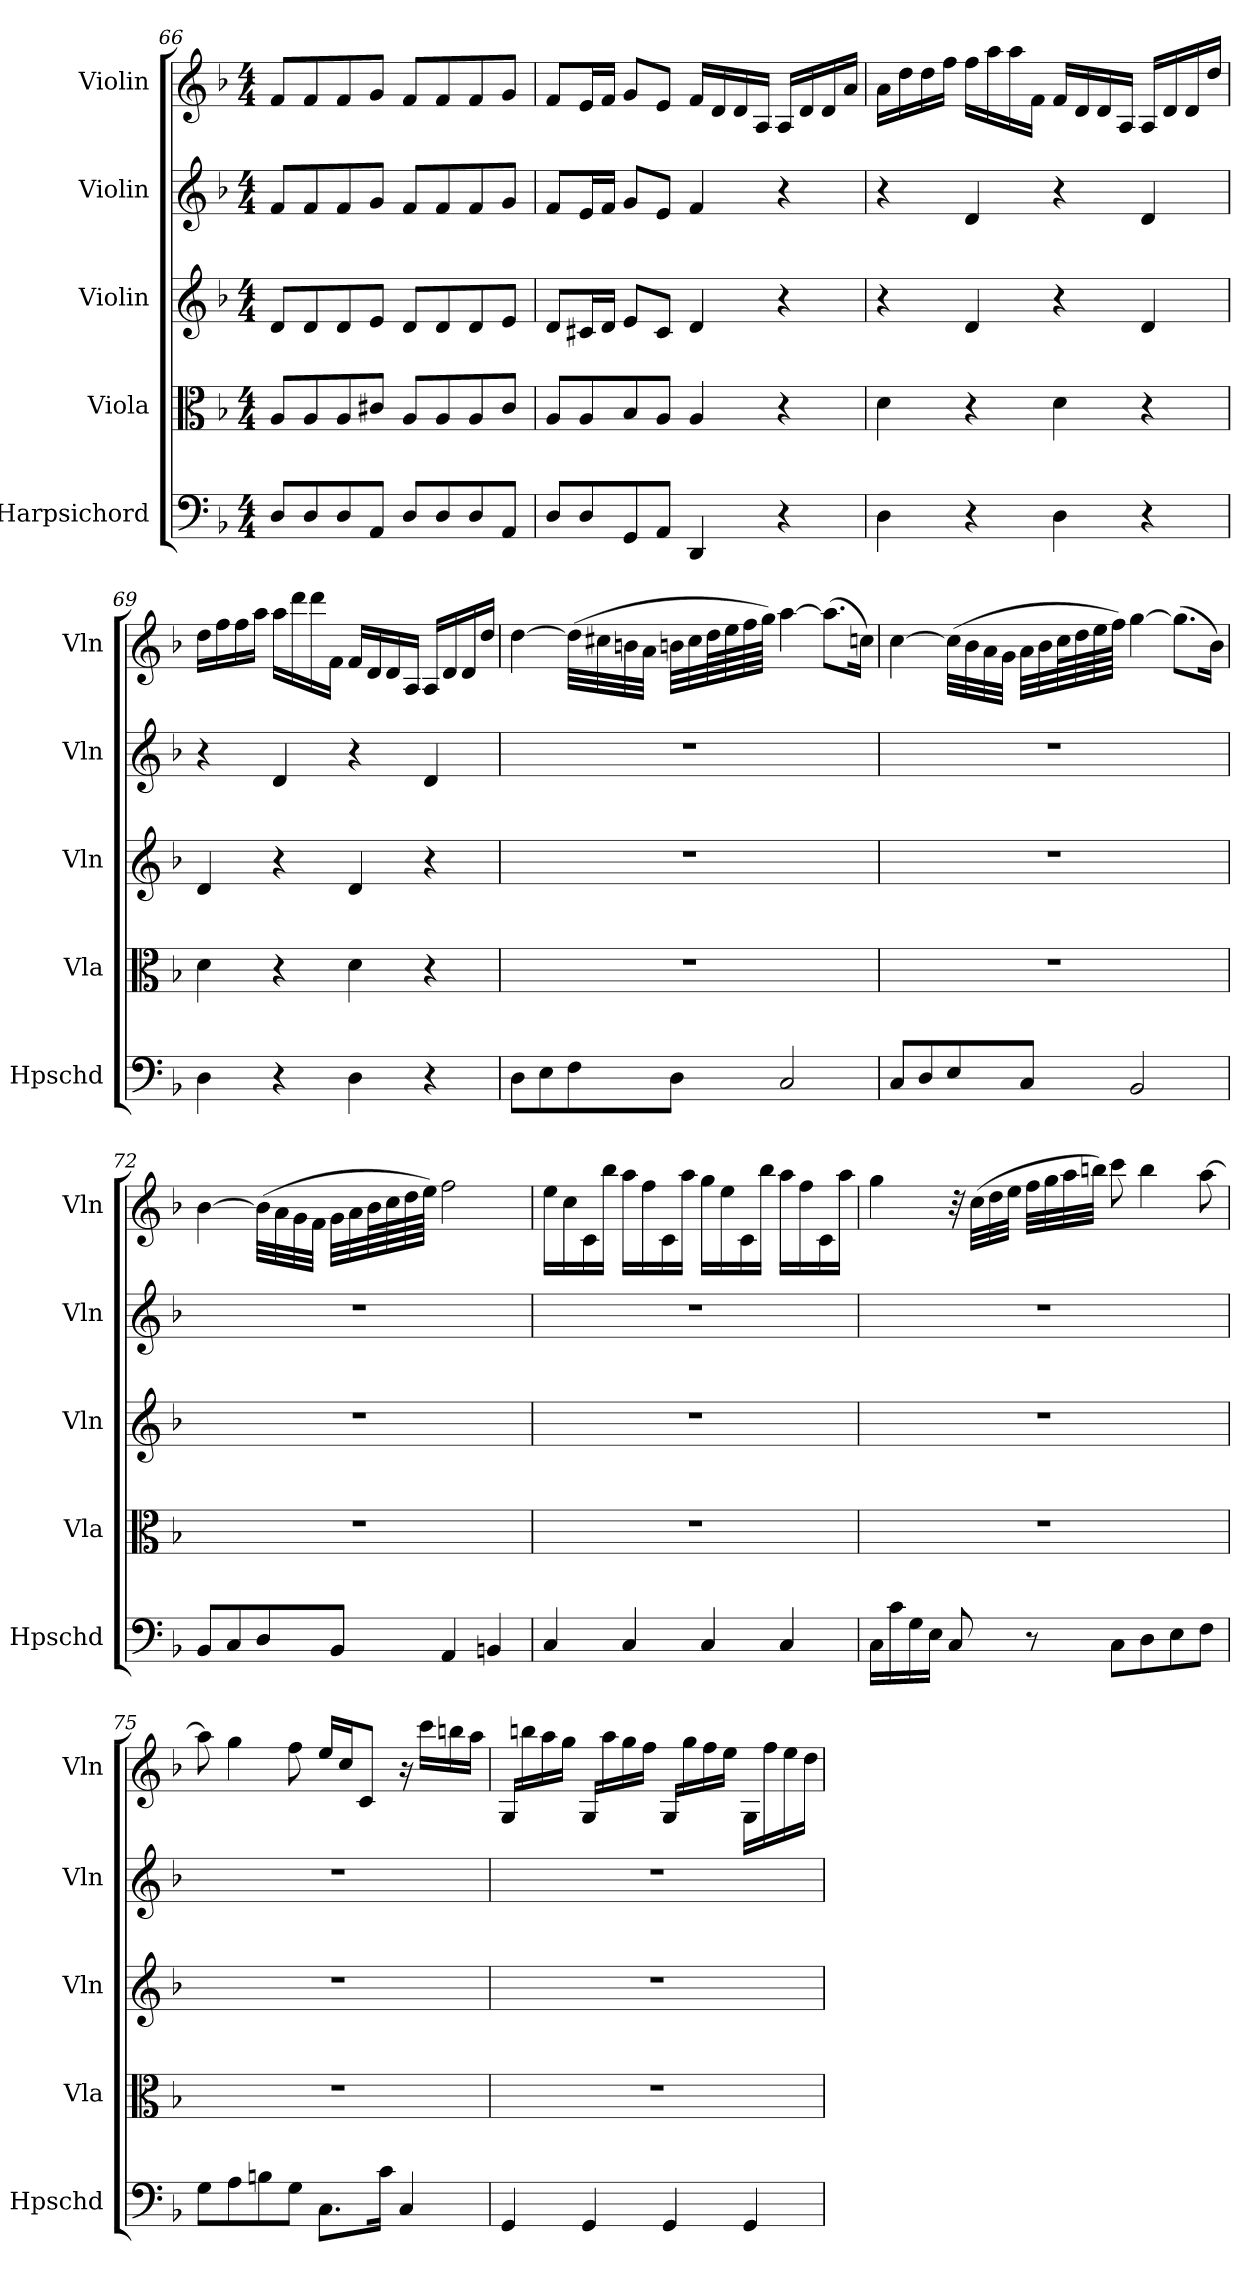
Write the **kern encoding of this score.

**kern	**kern	**kern	**kern	**kern
*part5	*part4	*part3	*part2	*part1
*staff5	*staff4	*staff3	*staff2	*staff1
*I"Harpsichord	*I"Viola	*I"Violin	*I"Violin	*I"Violin
*I'Hpschd	*I'Vla	*I'Vln	*I'Vln	*I'Vln
*clefF4	*clefC3	*clefG2	*clefG2	*clefG2
*k[b-]	*k[b-]	*k[b-]	*k[b-]	*k[b-]
*F:	*F:	*F:	*F:	*F:
*M4/4	*M4/4	*M4/4	*M4/4	*M4/4
=66	=66	=66	=66	=66
8D/L	8A/L	8d/L	8f/L	8f/L
8D/	8A/	8d/	8f/	8f/
8D/	8A/	8d/	8f/	8f/
8AA/J	8c#X/J	8e/J	8g/J	8g/J
8D/L	8A/L	8d/L	8f/L	8f/L
8D/	8A/	8d/	8f/	8f/
8D/	8A/	8d/	8f/	8f/
8AA/J	8c#/J	8e/J	8g/J	8g/J
=67	=67	=67	=67	=67
8D/L	8A/L	8d/L	8f/L	8f/L
8D/	8A/	16c#X/L	16e/L	16e/L
.	.	16d/JJ	16f/JJ	16f/JJ
8GG/	8B-/	8e/L	8g/L	8g/L
8AA/J	8A/J	8c#/J	8e/J	8e/J
4DD/	4A/	4d/	4f/	16f/LL
.	.	.	.	16d/
.	.	.	.	16d/
.	.	.	.	16A/JJ
4r	4r	4r	4r	16A/LL
.	.	.	.	16d/
.	.	.	.	16d/
.	.	.	.	16a/JJ
=68	=68	=68	=68	=68
4D\	4d\	4r	4r	16a\LL
.	.	.	.	16dd\
.	.	.	.	16dd\
.	.	.	.	16ff\JJ
4r	4r	4d/	4d/	16ff\LL
.	.	.	.	16aa\
.	.	.	.	16aa\
.	.	.	.	16f\JJ
4D\	4d\	4r	4r	16f/LL
.	.	.	.	16d/
.	.	.	.	16d/
.	.	.	.	16A/JJ
4r	4r	4d/	4d/	16A/LL
.	.	.	.	16d/
.	.	.	.	16d/
.	.	.	.	16dd/JJ
=69	=69	=69	=69	=69
4D\	4d\	4d/	4r	16dd\LL
.	.	.	.	16ff\
.	.	.	.	16ff\
.	.	.	.	16aa\JJ
4r	4r	4r	4d/	16aa\LL
.	.	.	.	16ddd\
.	.	.	.	16ddd\
.	.	.	.	16f/JJ
4D\	4d\	4d/	4r	16f/LL
.	.	.	.	16d/
.	.	.	.	16d/
.	.	.	.	16A/JJ
4r	4r	4r	4d/	16A/LL
.	.	.	.	16d/
.	.	.	.	16d/
.	.	.	.	16dd/JJ
=70	=70	=70	=70	=70
8D\L	1r	1r	1r	[4dd\
8E\	.	.	.	.
8F\	.	.	.	(32dd\LLL]
.	.	.	.	32cc#X\
.	.	.	.	32bn\
.	.	.	.	32a\JJJ
8D\J	.	.	.	32bn\LLL
.	.	.	.	32cc#\
.	.	.	.	64dd\L
.	.	.	.	64ee\
.	.	.	.	64ff\
.	.	.	.	64gg\JJJJ)
2C/	.	.	.	[4aa\
.	.	.	.	(8.aa\L]
.	.	.	.	16ccn\Jk)
=71	=71	=71	=71	=71
8C/L	1r	1r	1r	[4cc\
8D/	.	.	.	.
8E/	.	.	.	(32cc\LLL]
.	.	.	.	32b-\
.	.	.	.	32a\
.	.	.	.	32g\JJJ
8C/J	.	.	.	32a\LLL
.	.	.	.	32b-\
.	.	.	.	64cc\L
.	.	.	.	64dd\
.	.	.	.	64ee\
.	.	.	.	64ff\JJJJ)
2BB-/	.	.	.	[4gg\
.	.	.	.	(8.gg\L]
.	.	.	.	16b-\Jk)
=72	=72	=72	=72	=72
8BB-/L	1r	1r	1r	[4b-\
8C/	.	.	.	.
8D/	.	.	.	(32b-\LLL]
.	.	.	.	32a\
.	.	.	.	32g\
.	.	.	.	32f\JJJ
8BB-/J	.	.	.	32g\LLL
.	.	.	.	32a\
.	.	.	.	64b-\L
.	.	.	.	64cc\
.	.	.	.	64dd\
.	.	.	.	64ee\JJJJ)
4AA/	.	.	.	2ff\
4BBn/	.	.	.	.
=73	=73	=73	=73	=73
4C/	1r	1r	1r	16ee\LL
.	.	.	.	16cc\
.	.	.	.	16c\
.	.	.	.	16bb-\JJ
4C/	.	.	.	16aa\LL
.	.	.	.	16ff\
.	.	.	.	16c\
.	.	.	.	16aa\JJ
4C/	.	.	.	16gg\LL
.	.	.	.	16ee\
.	.	.	.	16c\
.	.	.	.	16bb-\JJ
4C/	.	.	.	16aa\LL
.	.	.	.	16ff\
.	.	.	.	16c\
.	.	.	.	16aa\JJ
=74	=74	=74	=74	=74
16C\LL	1r	1r	1r	4gg\
16c\	.	.	.	.
16G\	.	.	.	.
16E\JJ	.	.	.	.
8C/	.	.	.	32r
.	.	.	.	(32cc\LLL
.	.	.	.	32dd\
.	.	.	.	32ee\JJJ
8r	.	.	.	32ff\LLL
.	.	.	.	32gg\
.	.	.	.	32aa\
.	.	.	.	32bbn\JJJ)
8C\L	.	.	.	8ccc\
8D\	.	.	.	4bb\
8E\	.	.	.	.
8F\J	.	.	.	[8aa\
=75	=75	=75	=75	=75
8G\L	1r	1r	1r	8aa\]
8A\	.	.	.	4gg\
8Bn\	.	.	.	.
8G\J	.	.	.	8ff\
8.C\L	.	.	.	16ee/LL
.	.	.	.	16cc/J
.	.	.	.	8c/J
16c\Jk	.	.	.	.
4C/	.	.	.	16r
.	.	.	.	16ccc\LL
.	.	.	.	16bbn\
.	.	.	.	16aa\JJ
=76	=76	=76	=76	=76
4GG/	1r	1r	1r	16G/LL
.	.	.	.	16bbn\
.	.	.	.	16aa\
.	.	.	.	16gg\JJ
4GG/	.	.	.	16G/LL
.	.	.	.	16aa\
.	.	.	.	16gg\
.	.	.	.	16ff\JJ
4GG/	.	.	.	16G/LL
.	.	.	.	16gg\
.	.	.	.	16ff\
.	.	.	.	16ee\JJ
4GG/	.	.	.	16G/LL
.	.	.	.	16ff\
.	.	.	.	16ee\
.	.	.	.	16dd\JJ
=	=	=	=	=
*-	*-	*-	*-	*-
